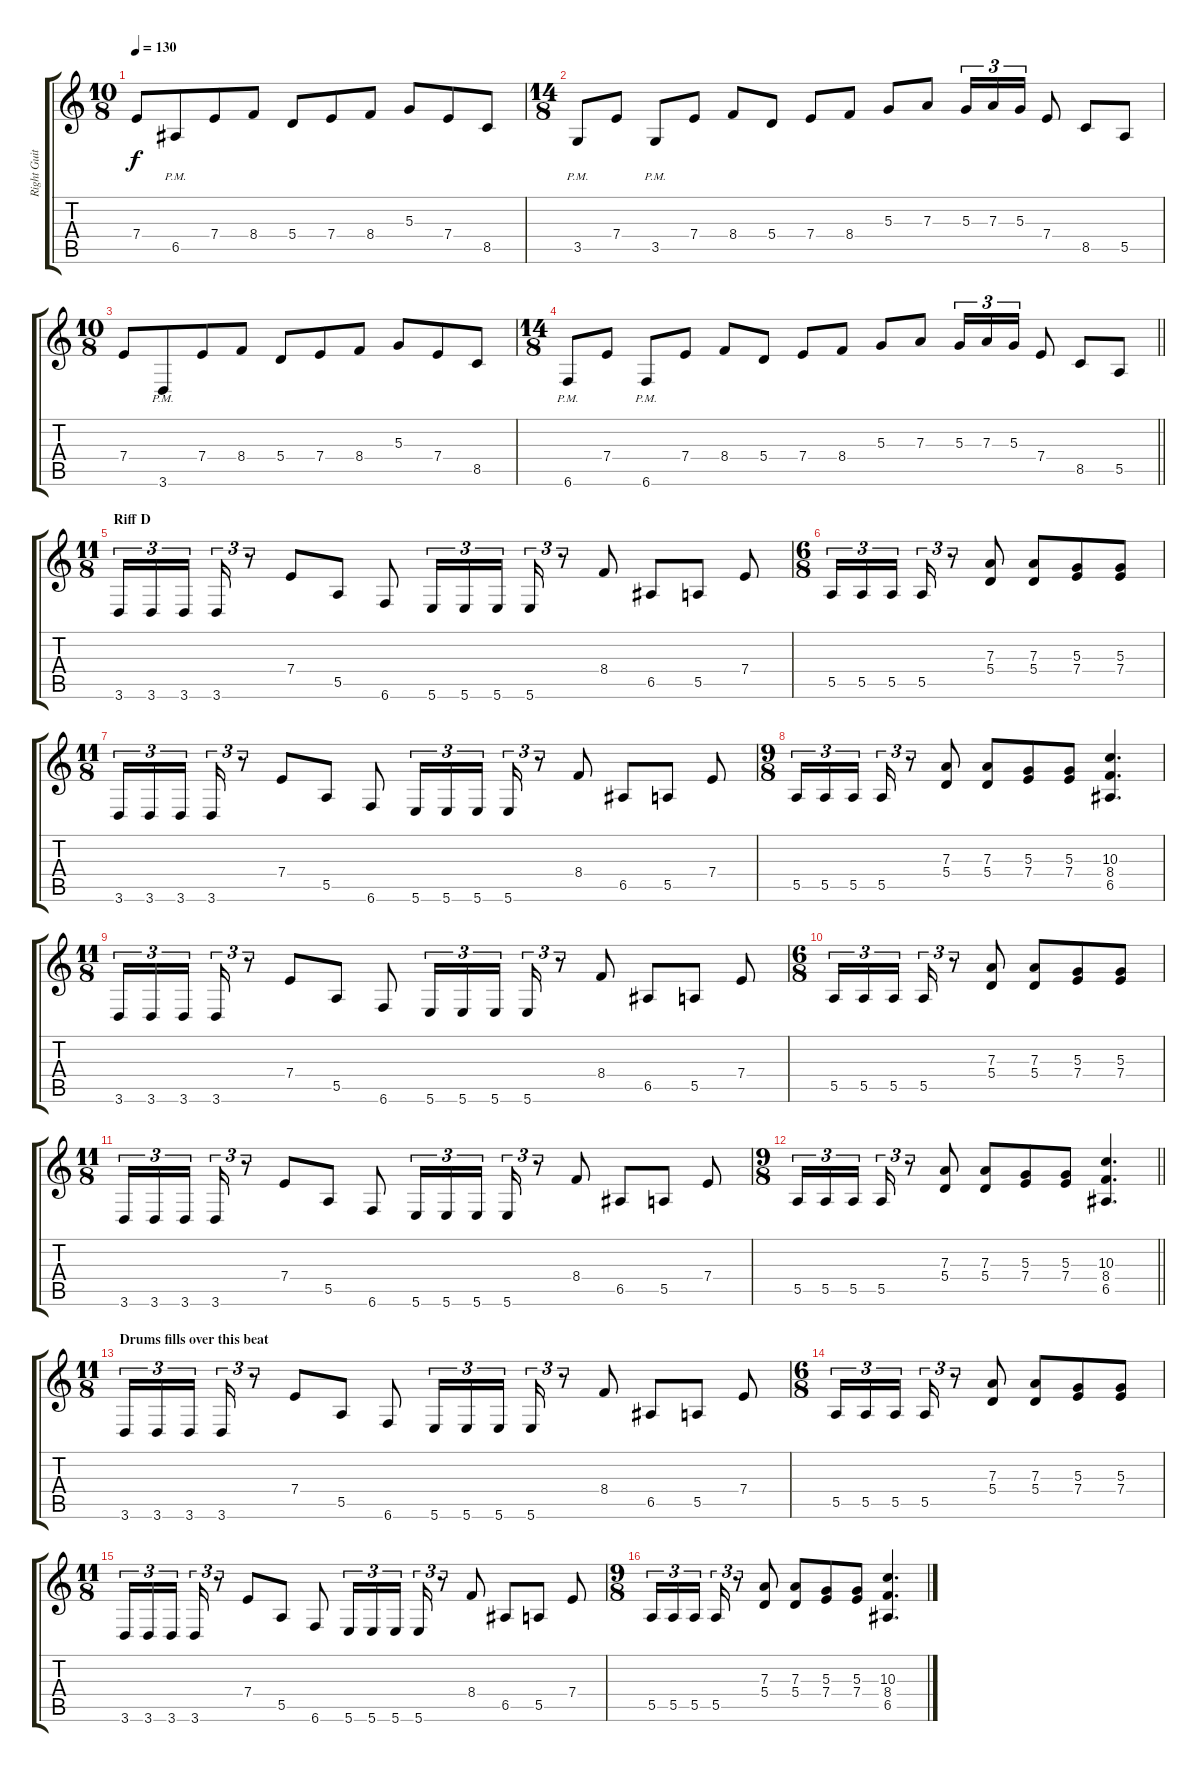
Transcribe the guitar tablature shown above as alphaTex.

\track ("Right Guitar" "Right Guit") {instrument distortionguitar}
\staff {score tabs}
\tuning (B3 Gb3 D3 A2 E2 B1) {hide}
\ts (10 8)
\tempo 130
\clef g2
\ks c
7.4.8{dy f} 6.5{pm}.8 7.4.8 8.4.8 5.4.8 7.4.8 8.4.8 5.3.8 7.4.8 8.5.8 |
\ts (14 8)
3.5{pm}.8 7.4.8 3.5{pm}.8 7.4.8 8.4.8 5.4.8 7.4.8 8.4.8 5.3.8 7.3.8 5.3.16{tu (3 2)} 7.3.16{tu (3 2)} 5.3.16{tu (3 2)} 7.4.8 8.5.8 5.5.8 |
\ts (10 8)
7.4.8 3.6{pm}.8 7.4.8 8.4.8 5.4.8 7.4.8 8.4.8 5.3.8 7.4.8 8.5.8 |
\ts (14 8)
\barLineRight lightlight
6.6{pm}.8 7.4.8 6.6{pm}.8 7.4.8 8.4.8 5.4.8 7.4.8 8.4.8 5.3.8 7.3.8 5.3.16{tu (3 2)} 7.3.16{tu (3 2)} 5.3.16{tu (3 2)} 7.4.8 8.5.8 5.5.8 |
\ts (11 8)
\section ("" "Riff D")
3.6.16{tu (3 2)} 3.6.16{tu (3 2)} 3.6.16{tu (3 2)} 3.6.16{tu (3 2)} r.8{tu (3 2)} 7.4.8 5.5.8 6.6.8 5.6.16{tu (3 2)} 5.6.16{tu (3 2)} 5.6.16{tu (3 2)} 5.6.16{tu (3 2)} r.8{tu (3 2)} 8.4.8 6.5.8 5.5.8 7.4.8 |
\ts (6 8)
5.5.16{tu (3 2)} 5.5.16{tu (3 2)} 5.5.16{tu (3 2) beam splitsecondary} 5.5.16{tu (3 2)} r.8{tu (3 2)} (7.3 5.4).8 (7.3 5.4).8 (5.3 7.4).8 (5.3 7.4).8 |
\ts (11 8)
3.6.16{tu (3 2)} 3.6.16{tu (3 2)} 3.6.16{tu (3 2)} 3.6.16{tu (3 2)} r.8{tu (3 2)} 7.4.8 5.5.8 6.6.8 5.6.16{tu (3 2)} 5.6.16{tu (3 2)} 5.6.16{tu (3 2)} 5.6.16{tu (3 2)} r.8{tu (3 2)} 8.4.8 6.5.8 5.5.8 7.4.8 |
\ts (9 8)
5.5.16{tu (3 2)} 5.5.16{tu (3 2)} 5.5.16{tu (3 2) beam splitsecondary} 5.5.16{tu (3 2)} r.8{tu (3 2)} (7.3 5.4).8 (7.3 5.4).8 (5.3 7.4).8 (5.3 7.4).8 (10.3 8.4 6.5).4{d} |
\ts (11 8)
3.6.16{tu (3 2)} 3.6.16{tu (3 2)} 3.6.16{tu (3 2)} 3.6.16{tu (3 2)} r.8{tu (3 2)} 7.4.8 5.5.8 6.6.8 5.6.16{tu (3 2)} 5.6.16{tu (3 2)} 5.6.16{tu (3 2)} 5.6.16{tu (3 2)} r.8{tu (3 2)} 8.4.8 6.5.8 5.5.8 7.4.8 |
\ts (6 8)
5.5.16{tu (3 2)} 5.5.16{tu (3 2)} 5.5.16{tu (3 2) beam splitsecondary} 5.5.16{tu (3 2)} r.8{tu (3 2)} (7.3 5.4).8 (7.3 5.4).8 (5.3 7.4).8 (5.3 7.4).8 |
\ts (11 8)
3.6.16{tu (3 2)} 3.6.16{tu (3 2)} 3.6.16{tu (3 2)} 3.6.16{tu (3 2)} r.8{tu (3 2)} 7.4.8 5.5.8 6.6.8 5.6.16{tu (3 2)} 5.6.16{tu (3 2)} 5.6.16{tu (3 2)} 5.6.16{tu (3 2)} r.8{tu (3 2)} 8.4.8 6.5.8 5.5.8 7.4.8 |
\ts (9 8)
\barLineRight lightlight
5.5.16{tu (3 2)} 5.5.16{tu (3 2)} 5.5.16{tu (3 2) beam splitsecondary} 5.5.16{tu (3 2)} r.8{tu (3 2)} (7.3 5.4).8 (7.3 5.4).8 (5.3 7.4).8 (5.3 7.4).8 (10.3 8.4 6.5).4{d} |
\ts (11 8)
\section ("" "Drums fills over this beat")
3.6.16{tu (3 2)} 3.6.16{tu (3 2)} 3.6.16{tu (3 2)} 3.6.16{tu (3 2)} r.8{tu (3 2)} 7.4.8 5.5.8 6.6.8 5.6.16{tu (3 2)} 5.6.16{tu (3 2)} 5.6.16{tu (3 2)} 5.6.16{tu (3 2)} r.8{tu (3 2)} 8.4.8 6.5.8 5.5.8 7.4.8 |
\ts (6 8)
5.5.16{tu (3 2)} 5.5.16{tu (3 2)} 5.5.16{tu (3 2) beam splitsecondary} 5.5.16{tu (3 2)} r.8{tu (3 2)} (7.3 5.4).8 (7.3 5.4).8 (5.3 7.4).8 (5.3 7.4).8 |
\ts (11 8)
3.6.16{tu (3 2)} 3.6.16{tu (3 2)} 3.6.16{tu (3 2)} 3.6.16{tu (3 2)} r.8{tu (3 2)} 7.4.8 5.5.8 6.6.8 5.6.16{tu (3 2)} 5.6.16{tu (3 2)} 5.6.16{tu (3 2)} 5.6.16{tu (3 2)} r.8{tu (3 2)} 8.4.8 6.5.8 5.5.8 7.4.8 |
\ts (9 8)
5.5.16{tu (3 2)} 5.5.16{tu (3 2)} 5.5.16{tu (3 2) beam splitsecondary} 5.5.16{tu (3 2)} r.8{tu (3 2)} (7.3 5.4).8 (7.3 5.4).8 (5.3 7.4).8 (5.3 7.4).8 (10.3 8.4 6.5).4{d}
